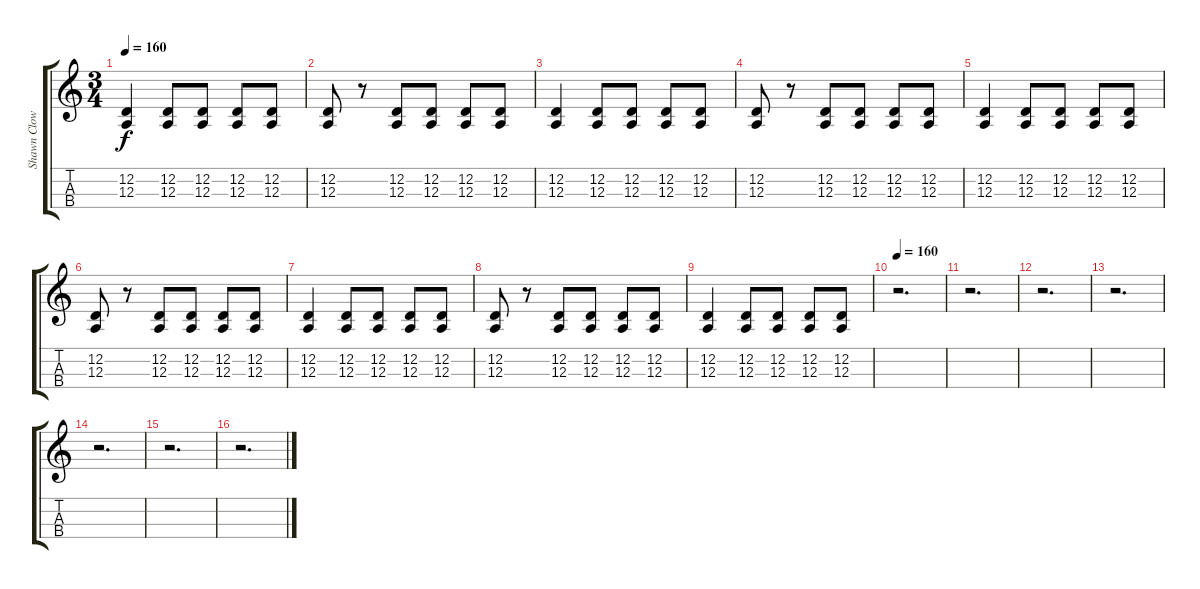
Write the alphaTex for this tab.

\track ("Shawn Clown Crahan" "Shawn Clow") {instrument melodictom}
\staff {score tabs}
\tuning (G3 D3 A2 E2) {hide}
\ts (3 4)
\tempo 160
\clef g2
\ks c
(12.2 12.3).4{dy f} (12.2 12.3).8 (12.2 12.3).8 (12.2 12.3).8 (12.2 12.3).8 |
(12.2 12.3).8 r.8 (12.2 12.3).8 (12.2 12.3).8 (12.2 12.3).8 (12.2 12.3).8 |
(12.2 12.3).4 (12.2 12.3).8 (12.2 12.3).8 (12.2 12.3).8 (12.2 12.3).8 |
(12.2 12.3).8 r.8 (12.2 12.3).8 (12.2 12.3).8 (12.2 12.3).8 (12.2 12.3).8 |
(12.2 12.3).4 (12.2 12.3).8 (12.2 12.3).8 (12.2 12.3).8 (12.2 12.3).8 |
(12.2 12.3).8 r.8 (12.2 12.3).8 (12.2 12.3).8 (12.2 12.3).8 (12.2 12.3).8 |
(12.2 12.3).4 (12.2 12.3).8 (12.2 12.3).8 (12.2 12.3).8 (12.2 12.3).8 |
(12.2 12.3).8 r.8 (12.2 12.3).8 (12.2 12.3).8 (12.2 12.3).8 (12.2 12.3).8 |
(12.2 12.3).4 (12.2 12.3).8 (12.2 12.3).8 (12.2 12.3).8 (12.2 12.3).8 |
\tempo 160
r.2{d} |
r.2{d} |
r.2{d} |
r.2{d} |
r.2{d} |
r.2{d} |
r.2{d}
